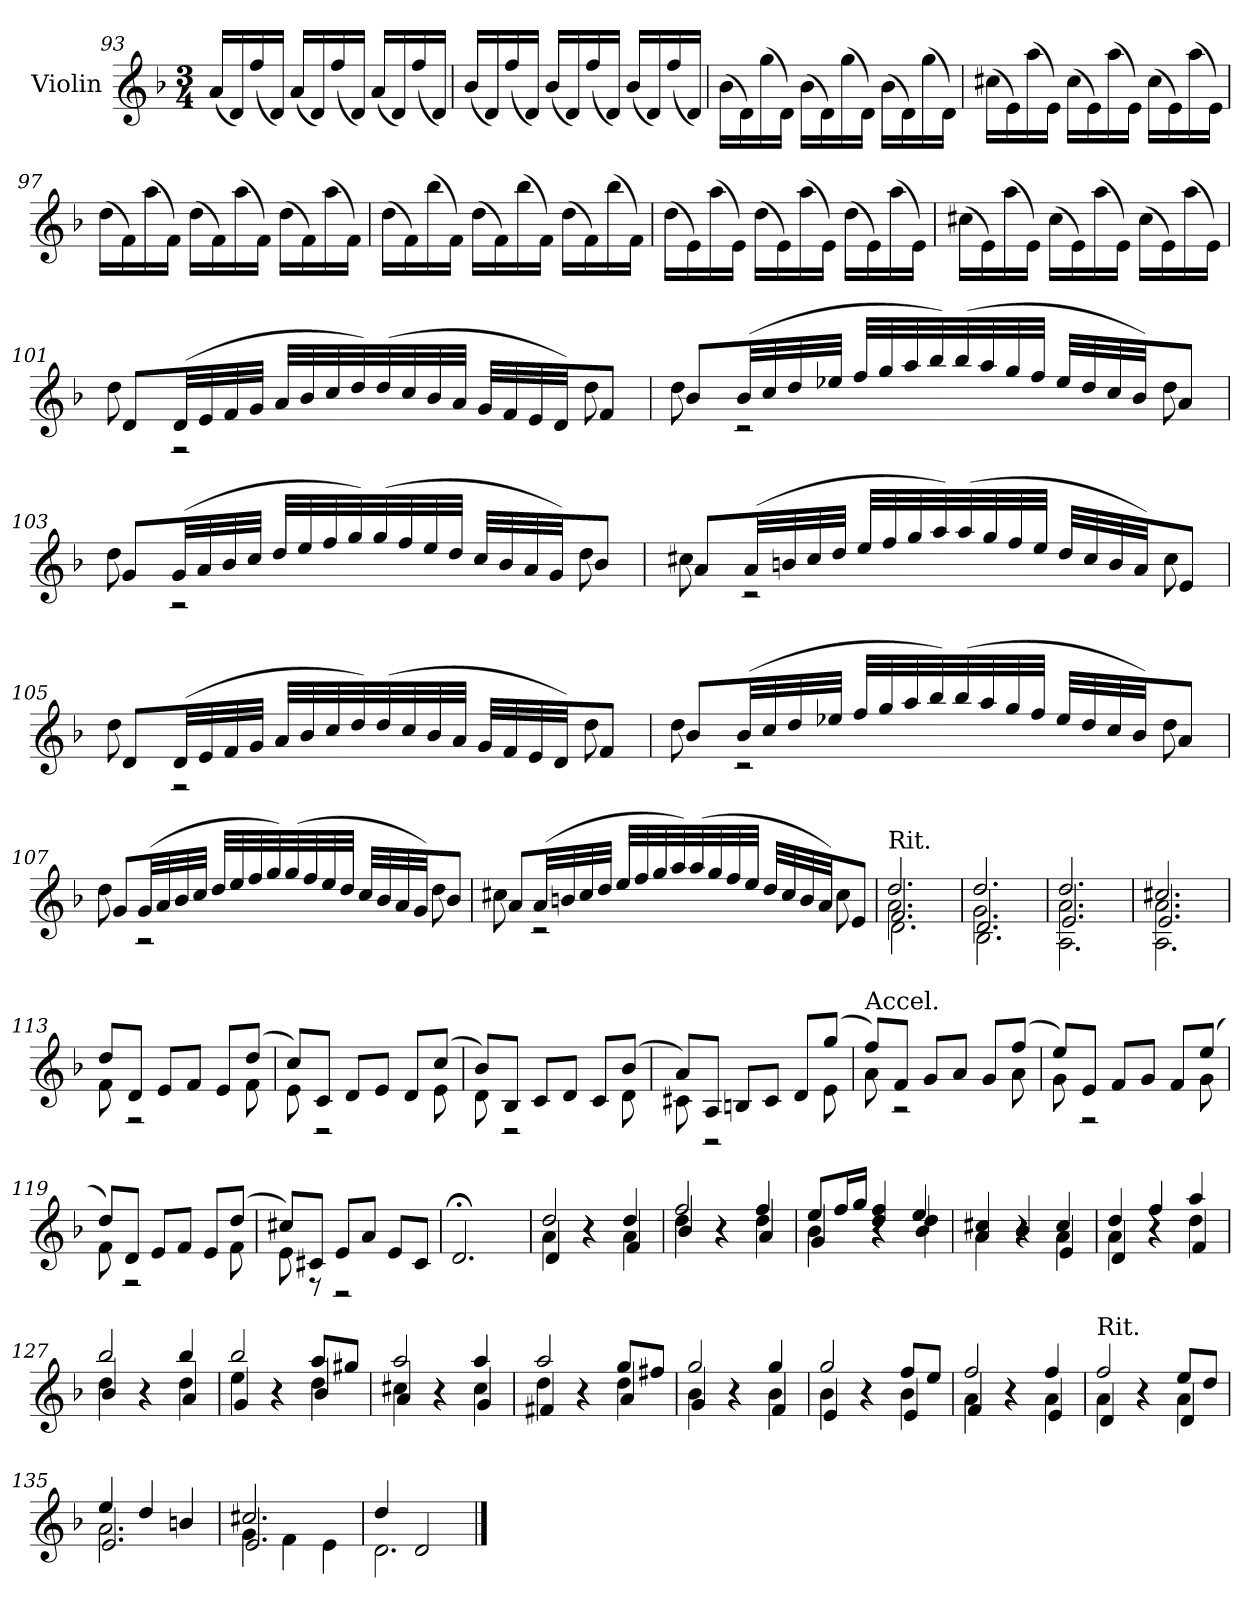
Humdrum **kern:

**kern
*part1
*staff1
*I"Violin
*I'Vln.
*clefG2
*k[b-]
*M3/4
=93
(16a/LL
16d/)
(16ff/
16d/JJ)
(16a/LL
16d/)
(16ff/
16d/JJ)
(16a/LL
16d/)
(16ff/
16d/JJ)
!!LO:LB:g=z
=94
(16b-/LL
16d/)
(16ff/
16d/JJ)
(16b-/LL
16d/)
(16ff/
16d/JJ)
(16b-/LL
16d/)
(16ff/
16d/JJ)
=95
(16b-\LL
16d\)
(16gg\
16d\JJ)
(16b-\LL
16d\)
(16gg\
16d\JJ)
(16b-\LL
16d\)
(16gg\
16d\JJ)
=96
(16cc#X\LL
16e\)
(16aa\
16e\JJ)
(16cc#\LL
16e\)
(16aa\
16e\JJ)
(16cc#\LL
16e\)
(16aa\
16e\JJ)
=97
(16dd\LL
16f\)
(16aa\
16f\JJ)
(16dd\LL
16f\)
(16aa\
16f\JJ)
(16dd\LL
16f\)
(16aa\
16f\JJ)
!!LO:LB:g=z
=98
(16dd\LL
16f\)
(16bb-\
16f\JJ)
(16dd\LL
16f\)
(16bb-\
16f\JJ)
(16dd\LL
16f\)
(16bb-\
16f\JJ)
=99
(16dd\LL
16e\)
(16aa\
16e\JJ)
(16dd\LL
16e\)
(16aa\
16e\JJ)
(16dd\LL
16e\)
(16aa\
16e\JJ)
=100
(16cc#X\LL
16e\)
(16aa\
16e\JJ)
(16cc#\LL
16e\)
(16aa\
16e\JJ)
(16cc#\LL
16e\)
(16aa\
16e\JJ)
!!LO:LB:g=z
=101
*^
8d/L	8dd\
(32d/LL	2r
32e/	.
32f/	.
32g/JJJ	.
32a/LLL	.
32b-/	.
32cc/	.
32dd/)	.
(32dd/	.
32cc/	.
32b-/	.
32a/JJJ	.
32g/LLL	.
32f/	.
32e/	.
32d/JJ)	.
8f/J	8dd\
=102	=102
8b-/L	8dd\
(32b-/LL	2r
32cc/	.
32dd/	.
32ee-X/JJJ	.
32ff/LLL	.
32gg/	.
32aa/	.
32bb-/)	.
(32bb-/	.
32aa/	.
32gg/	.
32ff/JJJ	.
32ee-/LLL	.
32dd/	.
32cc/	.
32b-/JJ)	.
8a/J	8dd\
!!LO:LB:g=z	!!
=103	=103
8g/L	8dd\
(32g/LL	2r
32a/	.
32b-/	.
32cc/JJJ	.
32dd/LLL	.
32ee/	.
32ff/	.
32gg/)	.
(32gg/	.
32ff/	.
32ee/	.
32dd/JJJ	.
32cc/LLL	.
32b-/	.
32a/	.
32g/JJ)	.
8b-/J	8dd\
=104	=104
8a/L	8cc#X\
(32a/LL	2r
32bn/	.
32cc#/	.
32dd/JJJ	.
32ee/LLL	.
32ff/	.
32gg/	.
32aa/)	.
(32aa/	.
32gg/	.
32ff/	.
32ee/JJJ	.
32dd/LLL	.
32cc#/	.
32b/	.
32a/JJ)	.
8e/J	8cc#\
!!LO:PB:g=z	!!
=105	=105
8d/L	8dd\
(32d/LL	2r
32e/	.
32f/	.
32g/JJJ	.
32a/LLL	.
32b-/	.
32cc/	.
32dd/)	.
(32dd/	.
32cc/	.
32b-/	.
32a/JJJ	.
32g/LLL	.
32f/	.
32e/	.
32d/JJ)	.
8f/J	8dd\
=106	=106
8b-/L	8dd\
(32b-/LL	2r
32cc/	.
32dd/	.
32ee-X/JJJ	.
32ff/LLL	.
32gg/	.
32aa/	.
32bb-/)	.
(32bb-/	.
32aa/	.
32gg/	.
32ff/JJJ	.
32ee-/LLL	.
32dd/	.
32cc/	.
32b-/JJ)	.
8a/J	8dd\
!!LO:LB:g=z	!!
=107	=107
8g/L	8dd\
(32g/LL	2r
32a/	.
32b-/	.
32cc/JJJ	.
32dd/LLL	.
32ee/	.
32ff/	.
32gg/)	.
(32gg/	.
32ff/	.
32ee/	.
32dd/JJJ	.
32cc/LLL	.
32b-/	.
32a/	.
32g/JJ)	.
8b-/J	8dd\
=108	=108
8a/L	8cc#X\
(32a/LL	2r
32bn/	.
32cc#/	.
32dd/JJJ	.
32ee/LLL	.
32ff/	.
32gg/	.
32aa/)	.
(32aa/	.
32gg/	.
32ff/	.
32ee/JJJ	.
32dd/LLL	.
32cc#/	.
32b/	.
32a/JJ)	.
8e/J	8cc#\
=109	=109
*^	*^
!LO:TX:a:t=Rit.	!	!	!
2.dd/	2.a\	2.f/	2.d\
=110	=110	=110	=110
2.dd/	2.g\	2.d/	2.B-\
!!LO:LB:g=z	!!	!!	!!
=111	=111	=111	=111
2.dd/	2.a\	2.e/	2.A\
=112	=112	=112	=112
2.cc#X/	2.a\	2.e/	2.A\
*	*v	*v	*v
=113	=113
8dd/L	8f\
8d/J	2r
8e/L	.
8f/J	.
8e/L	.
(8dd/J	8f\
=114	=114
8cc/L)	8e\
8c/J	2r
8d/L	.
8e/J	.
8d/L	.
(8cc/J	8e\
=115	=115
8b-/L)	8d\
8B-/J	2r
8c/L	.
8d/J	.
8c/L	.
(8b-/J	8d\
=116	=116
8a/L)	8c#X\
8A/J	2r
8Bn/L	.
8c#/J	.
8d/L	.
(8gg/J	8e\
=117	=117
!LO:TX:a:t=Accel.	!
8ff/L)	8a\
8f/J	2r
8g/L	.
8a/J	.
8g/L	.
(8ff/J	8a\
!!LO:LB:g=z	!!
=118	=118
8ee/L)	8g\
8e/J	2r
8f/L	.
8g/J	.
8f/L	.
(8ee/J	8g\
=119	=119
8dd/L)	8f\
8d/J	2r
8e/L	.
8f/J	.
8e/L	.
(8dd/J	8f\
=120	=120
8cc#X/L)	8e\
8c#X/J	8r
8e/L	2r
8a/J	.
8e/L	.
8c#/J	.
*v	*v
=121
2.d;</
=122
*^
*	*^
2dd/	4a\	4d/
.	4r	4r
4dd/	4a\	4f/
=123	=123	=123
2ff/	4dd\	4b-/
.	4r	4r
4ff/	4dd\	4a/
=124	=124	=124
8ee/L	4b-\	4g/
16ff/L	.	.
16gg/JJ	.	.
4dd/ 4ff/	4r	4r
4ee/	4dd\	4b-/
=125	=125	=125
4cc#X/	4a\	4a/
4b-/	4r	4r
4cc#/	4a\	4e/
!!LO:LB:g=z	!!	!!
=126	=126	=126
4dd/	4a\	4d/
4ff/	4r	4r
4aa/	4dd\	4f/
=127	=127	=127
2bb-/	4dd\	4b-/
.	4r	4r
4bb-/	4dd\	4a/
=128	=128	=128
2bb-/	4ee\	4g/
.	4r	4r
8aa/L	4dd\	4b-/
8gg#X/J	.	.
=129	=129	=129
2aa/	4cc#X\	4a/
.	4r	4r
4aa/	4cc#\	4g/
=130	=130	=130
2aa/	4dd\	4f#X/
.	4r	4r
8gg/L	4dd\	4a/
8ff#X/J	.	.
=131	=131	=131
2gg/	4b-\	4g/
.	4r	4r
4gg/	4b-\	4f/
=132	=132	=132
2gg/	4b-\	4e/
.	4r	4r
8ff/L	4b-\	4e/
8ee/J	.	.
=133	=133	=133
2ff/	4a\	4f/
.	4r	4r
4ff/	4a\	4e/
=134	=134	=134
!LO:TX:a:t=Rit.	!	!
2ff/	4a\	4d/
.	4r	4r
8ee/L	4a\	4d/
8dd/J	.	.
!!LO:LB:g=z	!!	!!
=135	=135	=135
4ee/	2.a\	2.e/
4dd/	.	.
4bn/	.	.
=136	=136	=136
2.cc#X/	4g\	2.e/
.	4f\	.
.	4e\	.
*	*v	*v
=137	=137
4dd/	2.d\
2d/	.
*v	*v
==
*-
